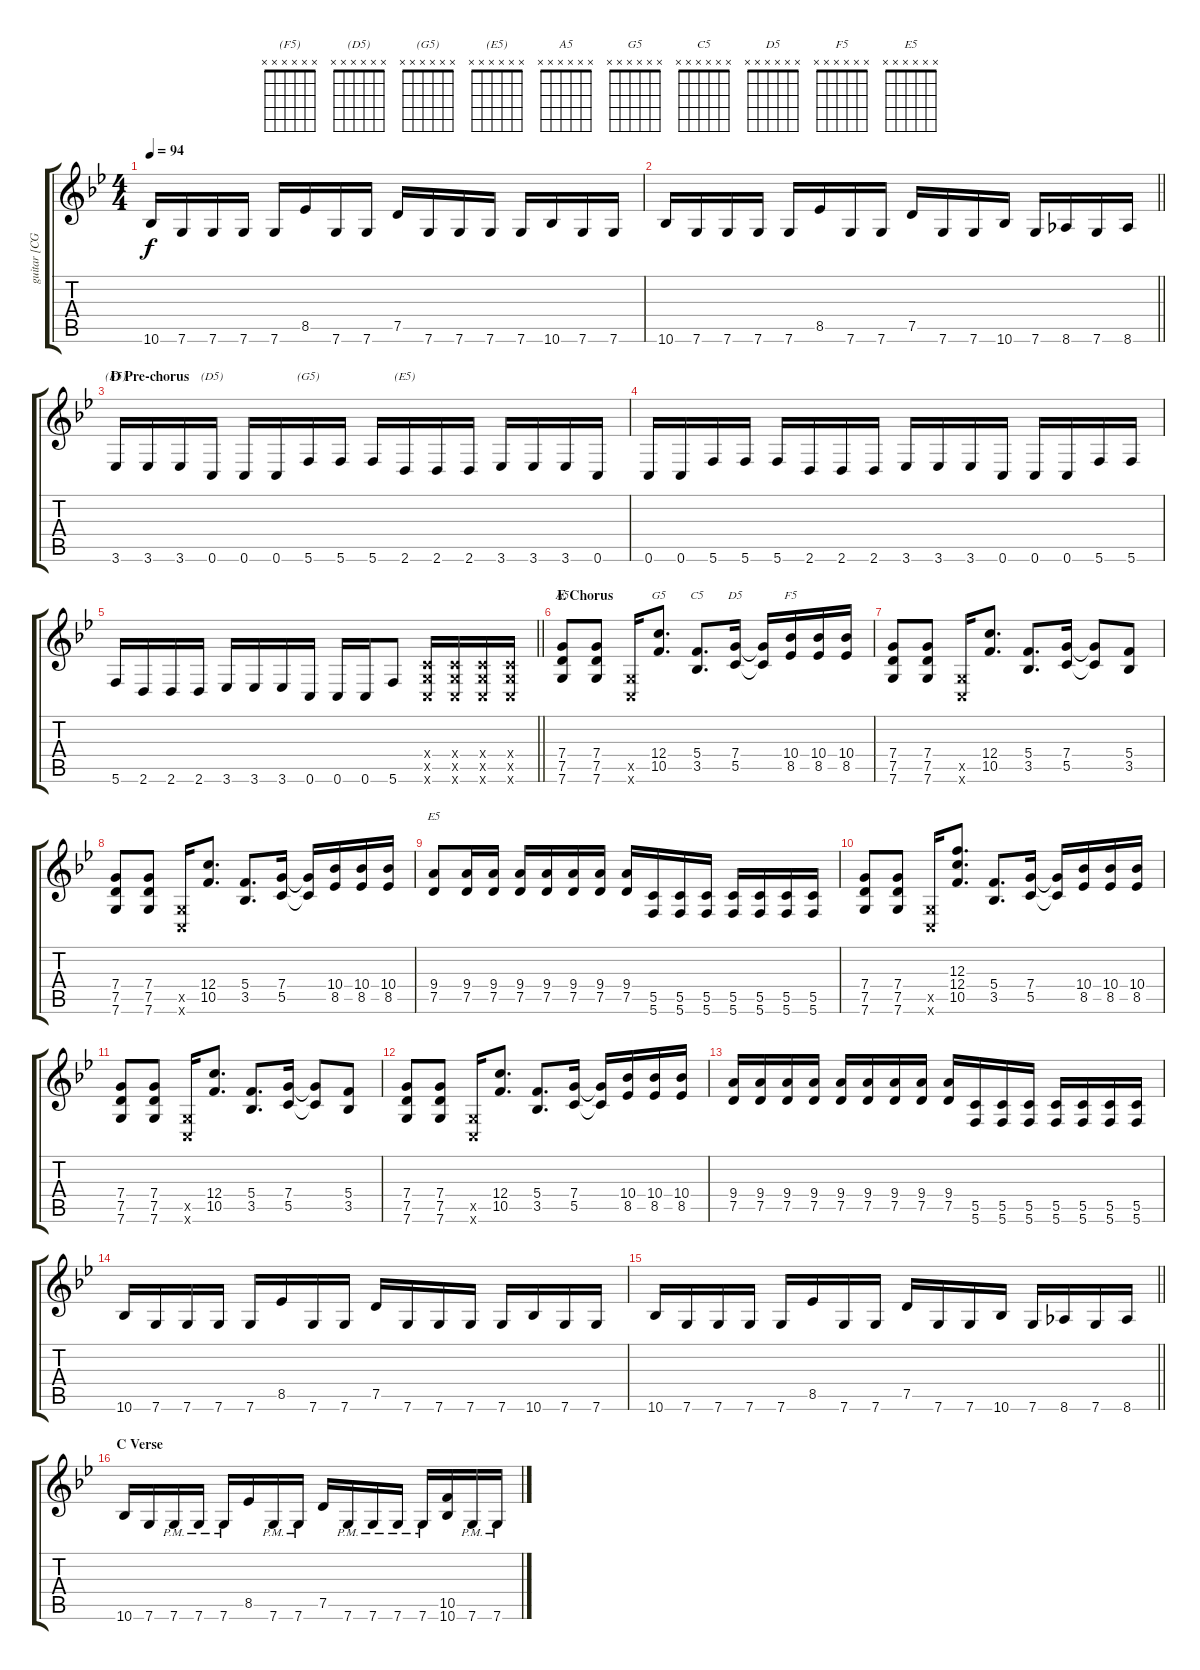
\track ("guitar [CGCFAD]" "guitar [CG") {instrument distortionguitar}
\staff {score tabs}
\tuning (D4 A3 F3 C3 G2 C2) {hide}
\chord ("(F5)" x x x x x x)
\chord ("(D5)" x x x x x x)
\chord ("(G5)" x x x x x x)
\chord ("(E5)" x x x x x x)
\chord ("A5" x x x x x x)
\chord ("G5" x x x x x x)
\chord ("C5" x x x x x x)
\chord ("D5" x x x x x x)
\chord ("F5" x x x x x x)
\chord ("E5" x x x x x x)
\ts (4 4)
\tempo 94
\clef g2
\ks gminor
10.6.16{dy f} 7.6.16 7.6.16 7.6.16 7.6.16 8.5.16 7.6.16 7.6.16 7.5.16 7.6.16 7.6.16 7.6.16 7.6.16 10.6.16 7.6.16 7.6.16 |
\barLineRight lightlight
10.6.16 7.6.16 7.6.16 7.6.16 7.6.16 8.5.16 7.6.16 7.6.16 7.5.16 7.6.16 7.6.16 10.6.16 7.6.16 8.6.16 7.6.16 8.6.16 |
\section ("" "D Pre-chorus")
3.6.16{ch "(F5)"} 3.6.16 3.6.16 0.6.16{ch "(D5)"} 0.6.16 0.6.16 5.6.16{ch "(G5)"} 5.6.16 5.6.16 2.6.16{ch "(E5)"} 2.6.16 2.6.16 3.6.16 3.6.16 3.6.16 0.6.16 |
0.6.16 0.6.16 5.6.16 5.6.16 5.6.16 2.6.16 2.6.16 2.6.16 3.6.16 3.6.16 3.6.16 0.6.16 0.6.16 0.6.16 5.6.16 5.6.16 |
\barLineRight lightlight
5.6.16 2.6.16 2.6.16 2.6.16 3.6.16 3.6.16 3.6.16 0.6.16 0.6.16 0.6.16 5.6.8 (0.4{x} 0.5{x} 0.6{x}).16 (0.4{x} 0.5{x} 0.6{x}).16 (0.4{x} 0.5{x} 0.6{x}).16 (0.4{x} 0.5{x} 0.6{x}).16 |
\section ("" "E Chorus")
(7.4 7.5 7.6).8{ch "A5"} (7.4 7.5 7.6).8 (0.5{x} 0.6{x}).16 (12.4 10.5).8{d ch "G5"} (5.4 3.5).8{d ch "C5"} (7.4 5.5).16{ch "D5"} (7.4{t} 5.5{t}).16 (10.4 8.5).16{ch "F5"} (10.4 8.5).16 (10.4 8.5).16 |
(7.4 7.5 7.6).8 (7.4 7.5 7.6).8 (0.5{x} 0.6{x}).16 (12.4 10.5).8{d} (5.4 3.5).8{d} (7.4 5.5).16 (7.4{t} 5.5{t}).8 (5.4 3.5).8 |
(7.4 7.5 7.6).8 (7.4 7.5 7.6).8 (0.5{x} 0.6{x}).16 (12.4 10.5).8{d} (5.4 3.5).8{d} (7.4 5.5).16 (7.4{t} 5.5{t}).16 (10.4 8.5).16 (10.4 8.5).16 (10.4 8.5).16 |
(9.4 7.5).8{ch "E5"} (9.4 7.5).16 (9.4 7.5).16 (9.4 7.5).16 (9.4 7.5).16 (9.4 7.5).16 (9.4 7.5).16 (9.4 7.5).16 (5.5 5.6).16 (5.5 5.6).16 (5.5 5.6).16 (5.5 5.6).16 (5.5 5.6).16 (5.5 5.6).16 (5.5 5.6).16 |
(7.4 7.5 7.6).8 (7.4 7.5 7.6).8 (0.5{x} 0.6{x}).16 (12.3 12.4 10.5).8{d} (5.4 3.5).8{d} (7.4 5.5).16 (7.4{t} 5.5{t}).16 (10.4 8.5).16 (10.4 8.5).16 (10.4 8.5).16 |
(7.4 7.5 7.6).8 (7.4 7.5 7.6).8 (0.5{x} 0.6{x}).16 (12.4 10.5).8{d} (5.4 3.5).8{d} (7.4 5.5).16 (7.4{t} 5.5{t}).8 (5.4 3.5).8 |
(7.4 7.5 7.6).8 (7.4 7.5 7.6).8 (0.5{x} 0.6{x}).16 (12.4 10.5).8{d} (5.4 3.5).8{d} (7.4 5.5).16 (7.4{t} 5.5{t}).16 (10.4 8.5).16 (10.4 8.5).16 (10.4 8.5).16 |
(9.4 7.5).16 (9.4 7.5).16 (9.4 7.5).16 (9.4 7.5).16 (9.4 7.5).16 (9.4 7.5).16 (9.4 7.5).16 (9.4 7.5).16 (9.4 7.5).16 (5.5 5.6).16 (5.5 5.6).16 (5.5 5.6).16 (5.5 5.6).16 (5.5 5.6).16 (5.5 5.6).16 (5.5 5.6).16 |
10.6.16 7.6.16 7.6.16 7.6.16 7.6.16 8.5.16 7.6.16 7.6.16 7.5.16 7.6.16 7.6.16 7.6.16 7.6.16 10.6.16 7.6.16 7.6.16 |
\barLineRight lightlight
10.6.16 7.6.16 7.6.16 7.6.16 7.6.16 8.5.16 7.6.16 7.6.16 7.5.16 7.6.16 7.6.16 10.6.16 7.6.16 8.6.16 7.6.16 8.6.16 |
\section ("" "C Verse")
10.6.16 7.6.16 7.6{pm}.16 7.6{pm}.16 7.6{pm}.16 8.5.16 7.6{pm}.16 7.6{pm}.16 7.5.16 7.6{pm}.16 7.6{pm}.16 7.6{pm}.16 7.6{pm}.16 (10.5 10.6).16 7.6{pm}.16 7.6{pm}.16
